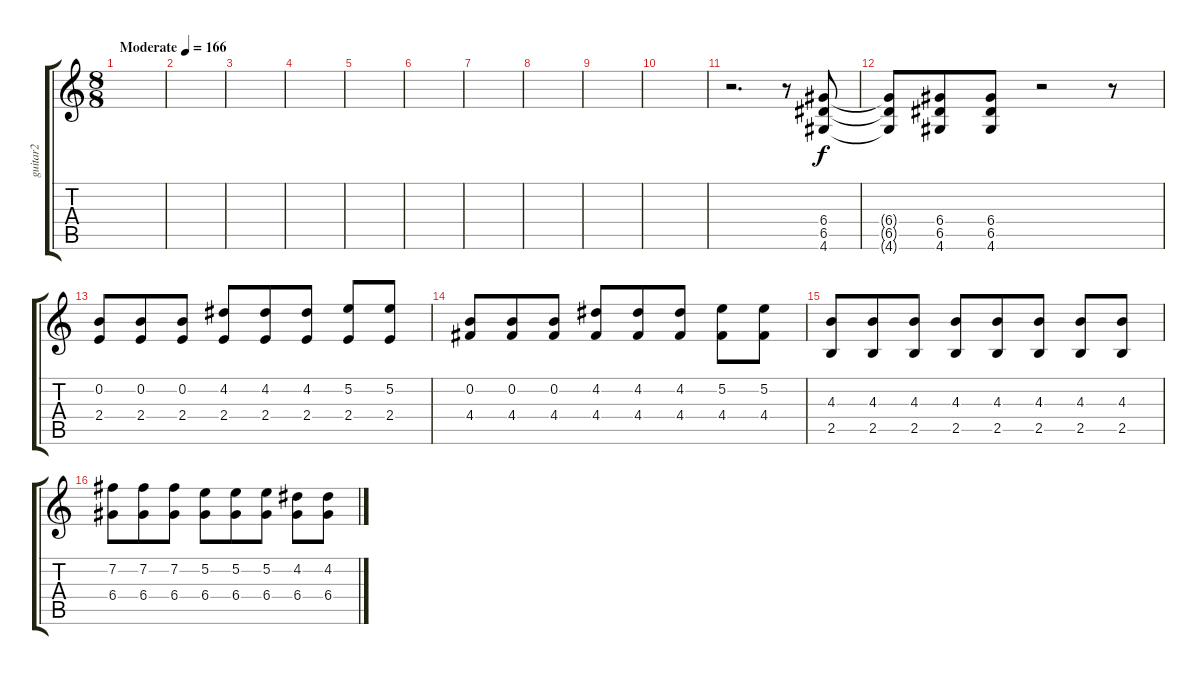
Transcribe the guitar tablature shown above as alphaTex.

\track ("guitar2" "guitar2") {instrument overdrivenguitar}
\staff {score tabs}
\tuning (E4 B3 G3 D3 A2 E2) {hide}
\ts (8 8)
\tempo (166 "Moderate")
\clef g2
\ks c
|
|
|
|
|
|
|
|
|
|
r.2{d} r.8 (6.4 6.5 4.6).8 |
(6.4{t} 6.5{t} 4.6{t}).8 (6.4 6.5 4.6).8 (6.4 6.5 4.6).8 r.2 r.8 |
(0.2 2.4).8 (0.2 2.4).8 (0.2 2.4).8 (4.2 2.4).8 (4.2 2.4).8 (4.2 2.4).8 (5.2 2.4).8 (5.2 2.4).8 |
(0.2 4.4).8 (0.2 4.4).8 (0.2 4.4).8 (4.2 4.4).8 (4.2 4.4).8 (4.2 4.4).8 (5.2 4.4).8 (5.2 4.4).8 |
(4.3 2.5).8 (4.3 2.5).8 (4.3 2.5).8 (4.3 2.5).8 (4.3 2.5).8 (4.3 2.5).8 (4.3 2.5).8 (4.3 2.5).8 |
(7.2 6.4).8 (7.2 6.4).8 (7.2 6.4).8 (5.2 6.4).8 (5.2 6.4).8 (5.2 6.4).8 (4.2 6.4).8 (4.2 6.4).8
